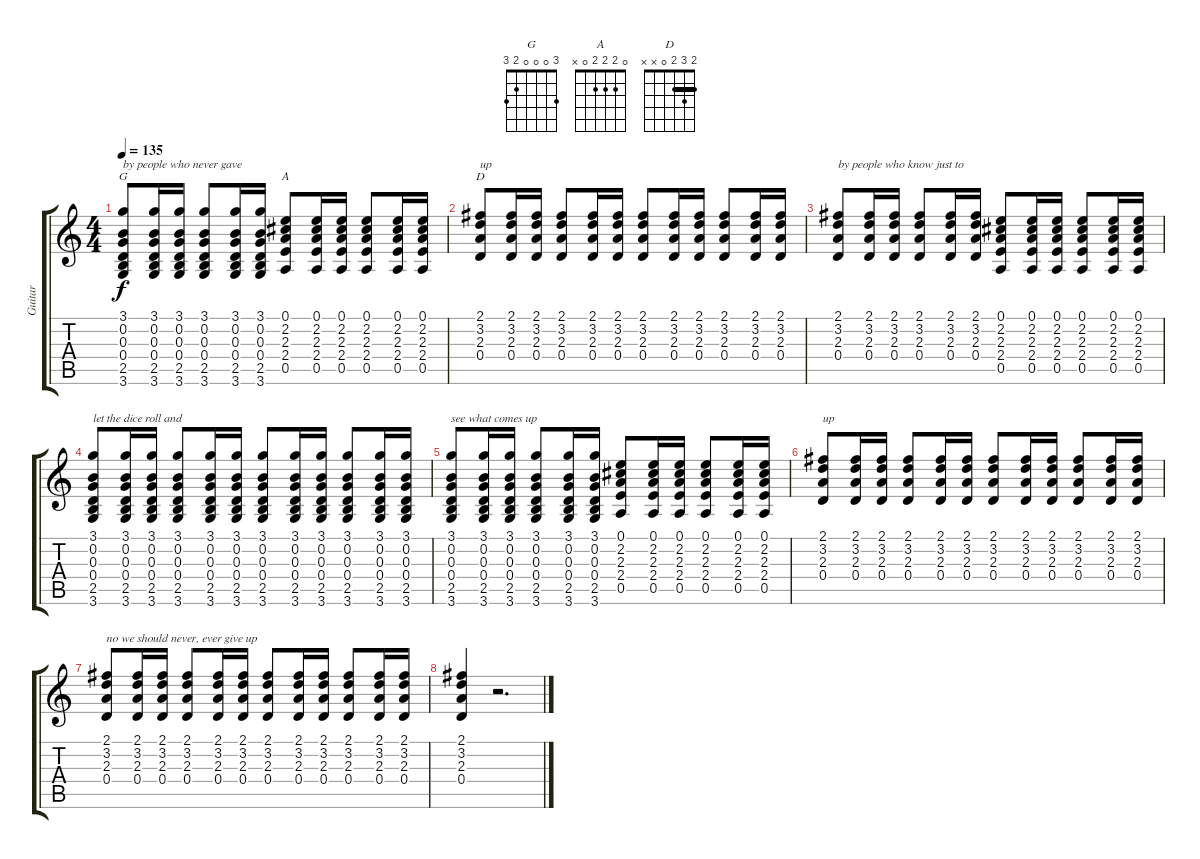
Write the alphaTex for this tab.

\track ("Guitar" "Guitar") {instrument acousticguitarsteel}
\staff {score tabs}
\tuning (E4 B3 G3 D3 A2 E2) {hide}
\chord ("G" 3 0 0 0 2 3)
\chord ("A" 0 2 2 2 0 x)
\chord ("D" 2 3 2 0 x x) {barre 2}
\ts (4 4)
\tempo 135
\clef g2
\ks c
(3.1 0.2 0.3 0.4 2.5 3.6).8{ch "G" txt "by people who never gave" dy f} (3.1 0.2 0.3 0.4 2.5 3.6).16 (3.1 0.2 0.3 0.4 2.5 3.6).16 (3.1 0.2 0.3 0.4 2.5 3.6).8 (3.1 0.2 0.3 0.4 2.5 3.6).16 (3.1 0.2 0.3 0.4 2.5 3.6).16 (0.1 2.2 2.3 2.4 0.5).8{ch "A"} (0.1 2.2 2.3 2.4 0.5).16 (0.1 2.2 2.3 2.4 0.5).16 (0.1 2.2 2.3 2.4 0.5).8 (0.1 2.2 2.3 2.4 0.5).16 (0.1 2.2 2.3 2.4 0.5).16 |
(2.1 3.2 2.3 0.4).8{ch "D" txt "up"} (2.1 3.2 2.3 0.4).16 (2.1 3.2 2.3 0.4).16 (2.1 3.2 2.3 0.4).8 (2.1 3.2 2.3 0.4).16 (2.1 3.2 2.3 0.4).16 (2.1 3.2 2.3 0.4).8 (2.1 3.2 2.3 0.4).16 (2.1 3.2 2.3 0.4).16 (2.1 3.2 2.3 0.4).8 (2.1 3.2 2.3 0.4).16 (2.1 3.2 2.3 0.4).16 |
(2.1 3.2 2.3 0.4).8{txt "by people who know just to"} (2.1 3.2 2.3 0.4).16 (2.1 3.2 2.3 0.4).16 (2.1 3.2 2.3 0.4).8 (2.1 3.2 2.3 0.4).16 (2.1 3.2 2.3 0.4).16 (0.1 2.2 2.3 2.4 0.5).8 (0.1 2.2 2.3 2.4 0.5).16 (0.1 2.2 2.3 2.4 0.5).16 (0.1 2.2 2.3 2.4 0.5).8 (0.1 2.2 2.3 2.4 0.5).16 (0.1 2.2 2.3 2.4 0.5).16 |
(3.1 0.2 0.3 0.4 2.5 3.6).8{txt "let the dice roll and"} (3.1 0.2 0.3 0.4 2.5 3.6).16 (3.1 0.2 0.3 0.4 2.5 3.6).16 (3.1 0.2 0.3 0.4 2.5 3.6).8 (3.1 0.2 0.3 0.4 2.5 3.6).16 (3.1 0.2 0.3 0.4 2.5 3.6).16 (3.1 0.2 0.3 0.4 2.5 3.6).8 (3.1 0.2 0.3 0.4 2.5 3.6).16 (3.1 0.2 0.3 0.4 2.5 3.6).16 (3.1 0.2 0.3 0.4 2.5 3.6).8 (3.1 0.2 0.3 0.4 2.5 3.6).16 (3.1 0.2 0.3 0.4 2.5 3.6).16 |
(3.1 0.2 0.3 0.4 2.5 3.6).8{txt "see what comes up"} (3.1 0.2 0.3 0.4 2.5 3.6).16 (3.1 0.2 0.3 0.4 2.5 3.6).16 (3.1 0.2 0.3 0.4 2.5 3.6).8 (3.1 0.2 0.3 0.4 2.5 3.6).16 (3.1 0.2 0.3 0.4 2.5 3.6).16 (0.1 2.2 2.3 2.4 0.5).8 (0.1 2.2 2.3 2.4 0.5).16 (0.1 2.2 2.3 2.4 0.5).16 (0.1 2.2 2.3 2.4 0.5).8 (0.1 2.2 2.3 2.4 0.5).16 (0.1 2.2 2.3 2.4 0.5).16 |
(2.1 3.2 2.3 0.4).8{txt "up"} (2.1 3.2 2.3 0.4).16 (2.1 3.2 2.3 0.4).16 (2.1 3.2 2.3 0.4).8 (2.1 3.2 2.3 0.4).16 (2.1 3.2 2.3 0.4).16 (2.1 3.2 2.3 0.4).8 (2.1 3.2 2.3 0.4).16 (2.1 3.2 2.3 0.4).16 (2.1 3.2 2.3 0.4).8 (2.1 3.2 2.3 0.4).16 (2.1 3.2 2.3 0.4).16 |
(2.1 3.2 2.3 0.4).8{txt "no we should never, ever give up"} (2.1 3.2 2.3 0.4).16 (2.1 3.2 2.3 0.4).16 (2.1 3.2 2.3 0.4).8 (2.1 3.2 2.3 0.4).16 (2.1 3.2 2.3 0.4).16 (2.1 3.2 2.3 0.4).8 (2.1 3.2 2.3 0.4).16 (2.1 3.2 2.3 0.4).16 (2.1 3.2 2.3 0.4).8 (2.1 3.2 2.3 0.4).16 (2.1 3.2 2.3 0.4).16 |
(2.1 3.2 2.3 0.4).4 r.2{d}
